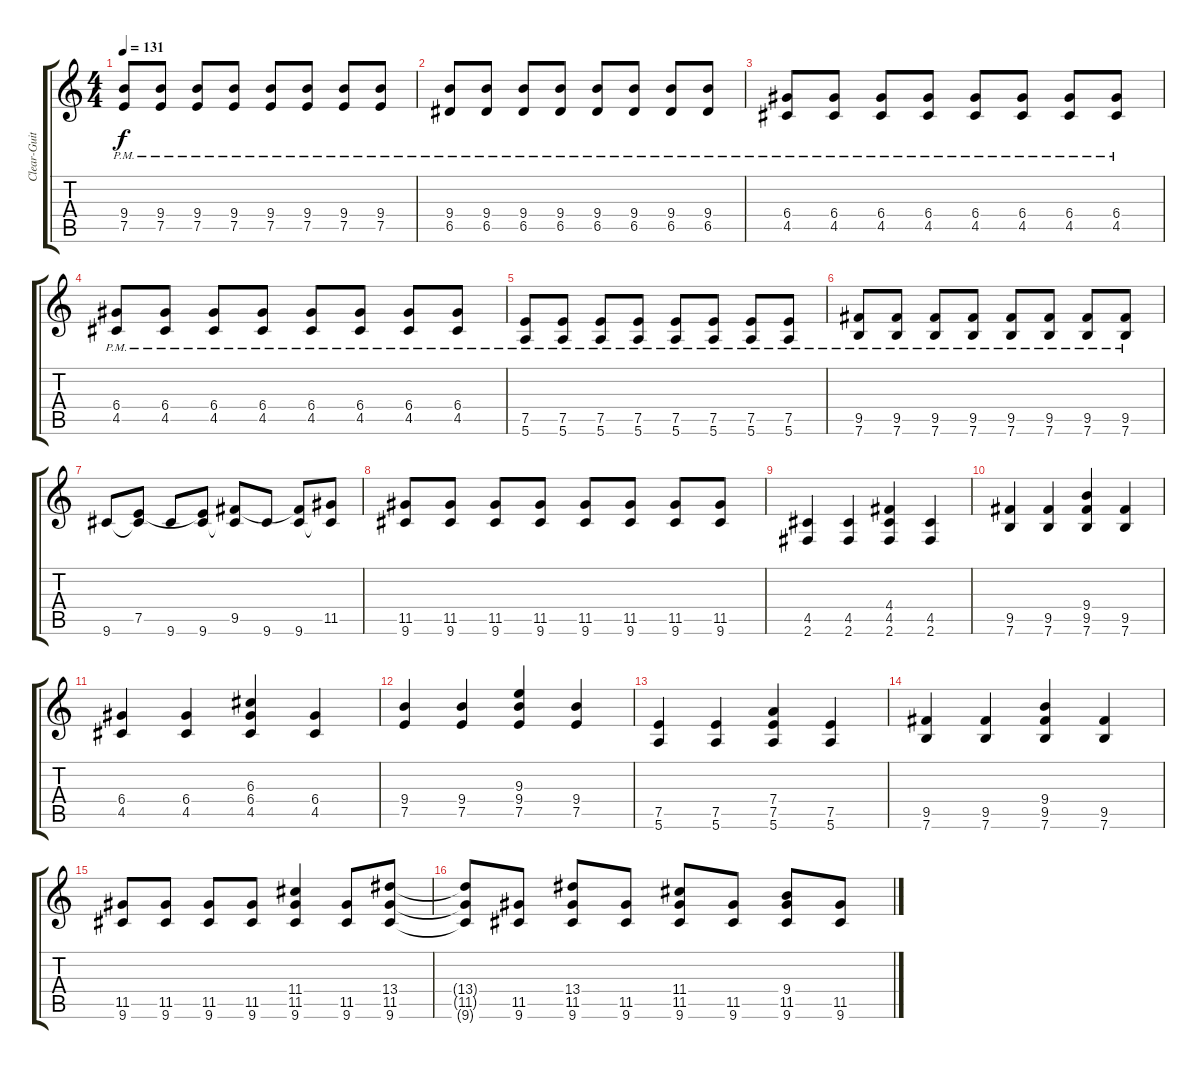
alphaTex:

\track ("Clear-Guitar" "Clear-Guit") {instrument electricguitarclean}
\staff {score tabs}
\tuning (E4 B3 G3 D3 A2 E2) {hide}
\ts (4 4)
\tempo 131
\clef g2
\ks c
(9.4{pm} 7.5{pm}).8{dy f} (9.4{pm} 7.5{pm}).8 (9.4{pm} 7.5{pm}).8 (9.4{pm} 7.5{pm}).8 (9.4{pm} 7.5{pm}).8 (9.4{pm} 7.5{pm}).8 (9.4{pm} 7.5{pm}).8 (9.4{pm} 7.5{pm}).8 |
(9.4{pm} 6.5{pm}).8 (9.4{pm} 6.5{pm}).8 (9.4{pm} 6.5{pm}).8 (9.4{pm} 6.5{pm}).8 (9.4{pm} 6.5{pm}).8 (9.4{pm} 6.5{pm}).8 (9.4{pm} 6.5{pm}).8 (9.4{pm} 6.5{pm}).8 |
(6.4{pm} 4.5{pm}).8 (6.4{pm} 4.5{pm}).8 (6.4{pm} 4.5{pm}).8 (6.4{pm} 4.5{pm}).8 (6.4{pm} 4.5{pm}).8 (6.4{pm} 4.5{pm}).8 (6.4{pm} 4.5{pm}).8 (6.4{pm} 4.5{pm}).8 |
(6.4{pm} 4.5{pm}).8 (6.4{pm} 4.5{pm}).8 (6.4{pm} 4.5{pm}).8 (6.4{pm} 4.5{pm}).8 (6.4{pm} 4.5{pm}).8 (6.4{pm} 4.5{pm}).8 (6.4{pm} 4.5{pm}).8 (6.4{pm} 4.5{pm}).8 |
(7.5{pm} 5.6{pm}).8 (7.5{pm} 5.6{pm}).8 (7.5{pm} 5.6{pm}).8 (7.5{pm} 5.6{pm}).8 (7.5{pm} 5.6{pm}).8 (7.5{pm} 5.6{pm}).8 (7.5{pm} 5.6{pm}).8 (7.5{pm} 5.6{pm}).8 |
(9.5{pm} 7.6{pm}).8 (9.5{pm} 7.6{pm}).8 (9.5{pm} 7.6{pm}).8 (9.5{pm} 7.6{pm}).8 (9.5{pm} 7.6{pm}).8 (9.5{pm} 7.6{pm}).8 (9.5{pm} 7.6{pm}).8 (9.5{pm} 7.6{pm}).8 |
9.6.8 (7.5 9.6{t}).8 9.6.8 (7.5{t} 9.6).8 (9.5 9.6{t}).8 9.6.8 (9.5{t} 9.6).8 (11.5 9.6{t}).8 |
(11.5 9.6).8 (11.5 9.6).8 (11.5 9.6).8 (11.5 9.6).8 (11.5 9.6).8 (11.5 9.6).8 (11.5 9.6).8 (11.5 9.6).8 |
(4.5 2.6).4 (4.5 2.6).4 (4.4 4.5 2.6).4 (4.5 2.6).4 |
(9.5 7.6).4 (9.5 7.6).4 (9.4 9.5 7.6).4 (9.5 7.6).4 |
(6.4 4.5).4 (6.4 4.5).4 (6.3 6.4 4.5).4 (6.4 4.5).4 |
(9.4 7.5).4 (9.4 7.5).4 (9.3 9.4 7.5).4 (9.4 7.5).4 |
(7.5 5.6).4 (7.5 5.6).4 (7.4 7.5 5.6).4 (7.5 5.6).4 |
(9.5 7.6).4 (9.5 7.6).4 (9.4 9.5 7.6).4 (9.5 7.6).4 |
(11.5 9.6).8 (11.5 9.6).8 (11.5 9.6).8 (11.5 9.6).8 (11.4 11.5 9.6).4 (11.5 9.6).8 (13.4 11.5 9.6).8 |
(13.4{t} 11.5{t} 9.6{t}).8 (11.5 9.6).8 (13.4 11.5 9.6).8 (11.5 9.6).8 (11.4 11.5 9.6).8 (11.5 9.6).8 (9.4 11.5 9.6).8 (11.5 9.6).8
